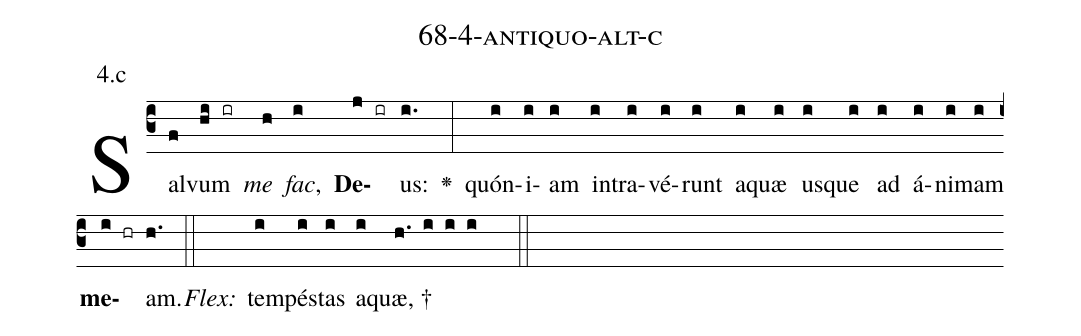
name: 68-4-antiquo-alt-c;
annotation: 4.c;
%%
(c3)Sal(f)vum(hi ir) <i>me</i>(h) <i>fac</i>,(i) <b>De</b>(j ir)us:(i.) <v>\greheightstar</v>(:) quón(i)i(i)am(i) in(i)tra(i)vé(i)runt(i) a(i)quæ(i) us(i)que(i) ad(i) á(i)ni(i)mam(i) <b>me</b>(i hr)am.(h.) (::)
<i>Flex:</i>()  tem(i)pés(i)tas(i) a(i)quæ, †(h. i i i  ::)

%E(i) u(i) o(i) u(i) a(i) e.(h.) (::)
